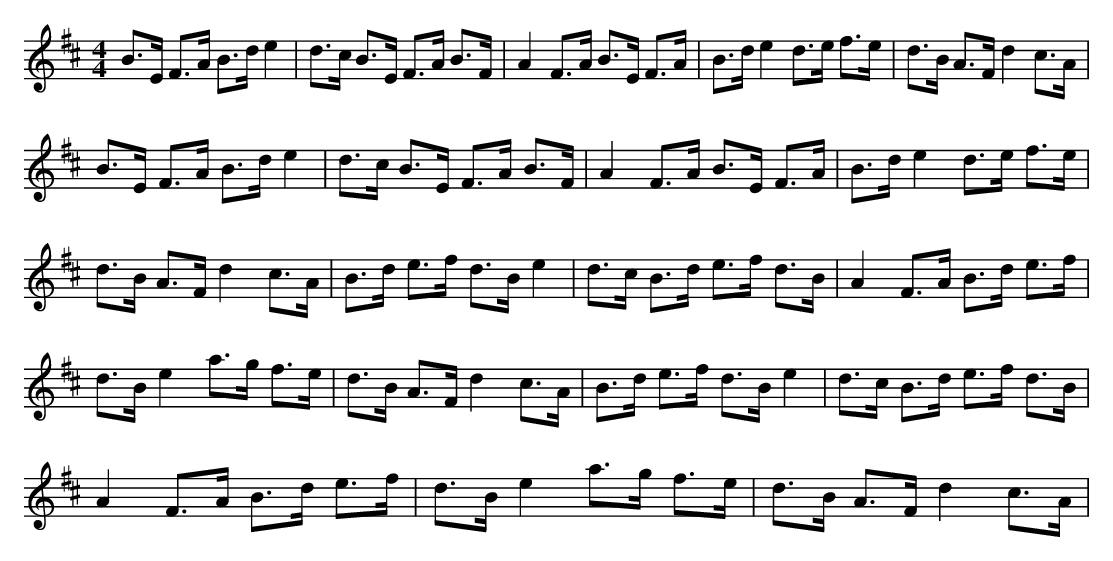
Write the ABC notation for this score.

X:1
M:4/4
K:Bmin
B>E F>A B>d e2|d>c B>E F>A B>F|A2 F>A B>E F>A|B>d e2 d>e f>e|d>B A>F d2 c>A|
B>E F>A B>d e2|d>c B>E F>A B>F|A2 F>A B>E F>A|B>d e2 d>e f>e|
d>B A>F d2 c>A|B>d e>f d>B e2|d>c B>d e>f d>B|A2 F>A B>d e>f|
d>B e2 a>g f>e|d>B A>F d2 c>A|B>d e>f d>B e2|d>c B>d e>f d>B|
A2 F>A B>d e>f|d>B e2 a>g f>e|d>B A>F d2 c>A|
